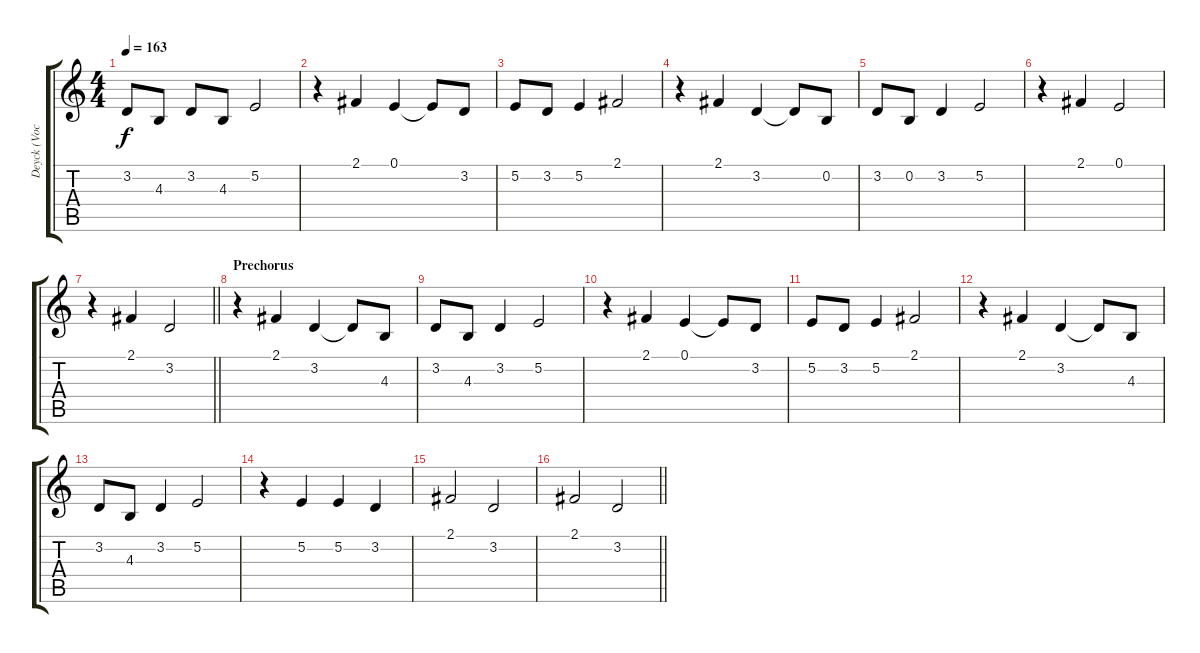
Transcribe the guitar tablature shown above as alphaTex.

\track ("Deyck (Vocals)" "Deyck (Voc") {instrument lead2sawtooth}
\staff {score tabs}
\tuning (E4 B3 G3 D3 A2 E2) {hide}
\ts (4 4)
\tempo 163
\clef g2
\ks c
3.2.8{dy f} 4.3.8 3.2.8 4.3.8 5.2.2 |
r.4 2.1.4 0.1.4 0.1{t}.8 3.2.8 |
5.2.8 3.2.8 5.2.4 2.1.2 |
r.4 2.1.4 3.2.4 3.2{t}.8 0.2.8 |
3.2.8 0.2.8 3.2.4 5.2.2 |
r.4 2.1.4 0.1.2 |
\barLineRight lightlight
r.4 2.1.4 3.2.2 |
\section ("" "Prechorus")
r.4 2.1.4 3.2.4 3.2{t}.8 4.3.8 |
3.2.8 4.3.8 3.2.4 5.2.2 |
r.4 2.1.4 0.1.4 0.1{t}.8 3.2.8 |
5.2.8 3.2.8 5.2.4 2.1.2 |
r.4 2.1.4 3.2.4 3.2{t}.8 4.3.8 |
3.2.8 4.3.8 3.2.4 5.2.2 |
r.4 5.2.4 5.2.4 3.2.4 |
2.1.2 3.2.2 |
\barLineRight lightlight
2.1.2 3.2.2
